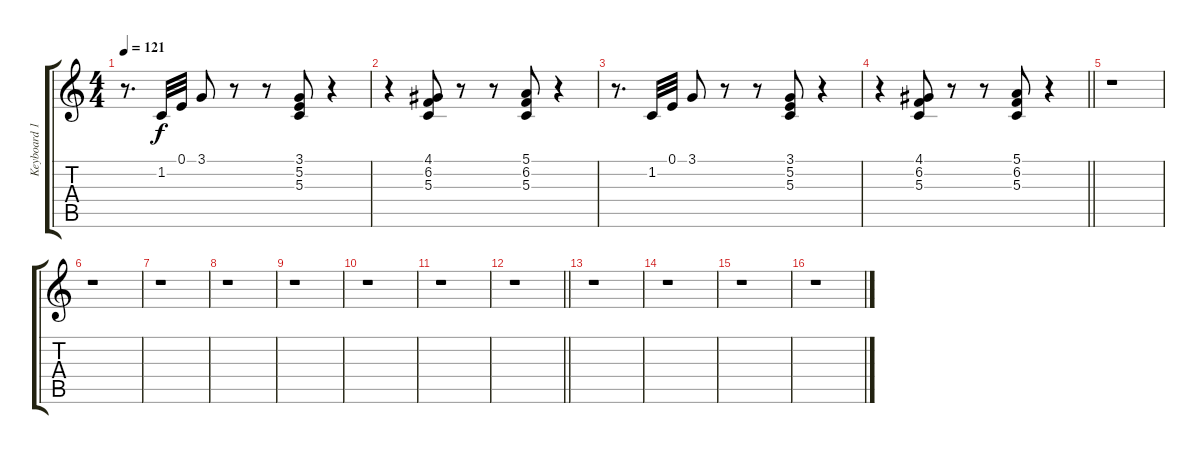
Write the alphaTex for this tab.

\track ("Keyboard 1" "Keyboard 1") {instrument marimba}
\staff {score tabs}
\tuning (E4 B3 G3 D3 A2 E2) {hide}
\ts (4 4)
\tempo 121
\clef g2
\ks c
r.8{d dy f} 1.2.32 0.1.32 3.1.8 r.8 r.8 (3.1 5.2 5.3).8 r.4 |
r.4 (4.1 6.2 5.3).8 r.8 r.8 (5.1 6.2 5.3).8 r.4 |
r.8{d} 1.2.32 0.1.32 3.1.8 r.8 r.8 (3.1 5.2 5.3).8 r.4 |
\barLineRight lightlight
r.4 (4.1 6.2 5.3).8 r.8 r.8 (5.1 6.2 5.3).8 r.4 |
r.1 |
r.1 |
r.1 |
r.1 |
r.1 |
r.1 |
r.1 |
\barLineRight lightlight
r.1 |
r.1 |
r.1 |
r.1 |
r.1
